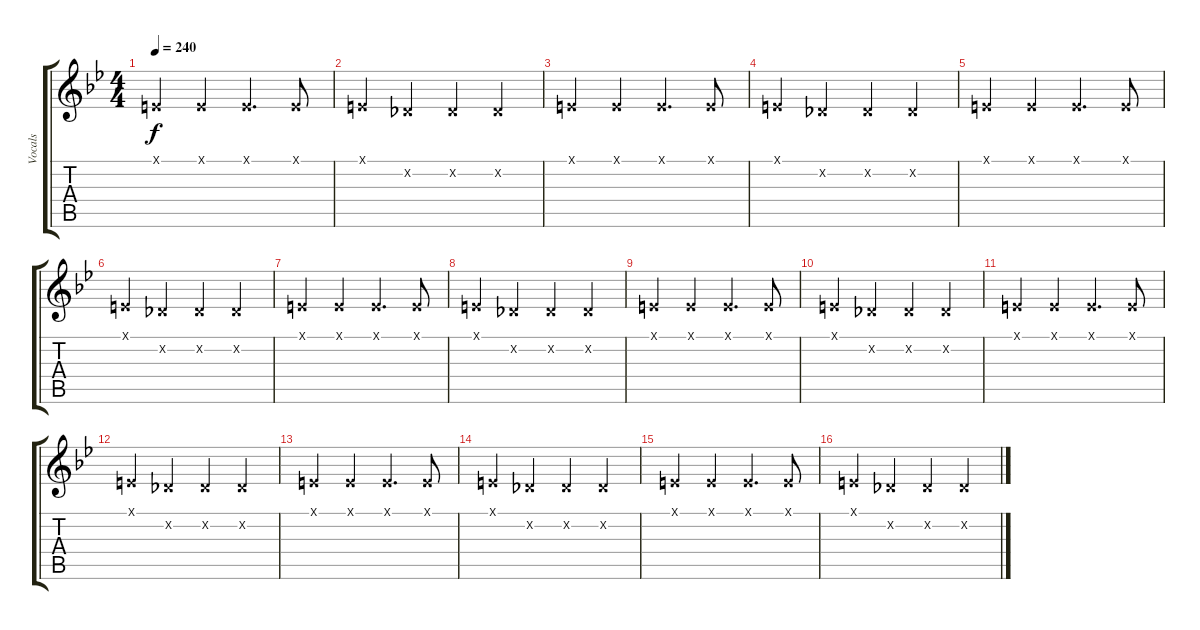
\track ("Vocals" "Vocals") {instrument voiceoohs}
\staff {score tabs}
\tuning (Eb4 Bb3 Gb3 Db3 Ab2 Eb2) {hide}
\ts (4 4)
\tempo 240
\clef g2
\ks bb
1.1{x}.4{dy f} 1.1{x}.4 1.1{x}.4{d} 1.1{x}.8 |
1.1{x}.4 3.2{x}.4 3.2{x}.4 3.2{x}.4 |
1.1{x}.4 1.1{x}.4 1.1{x}.4{d} 1.1{x}.8 |
1.1{x}.4 3.2{x}.4 3.2{x}.4 3.2{x}.4 |
1.1{x}.4 1.1{x}.4 1.1{x}.4{d} 1.1{x}.8 |
1.1{x}.4 3.2{x}.4 3.2{x}.4 3.2{x}.4 |
1.1{x}.4 1.1{x}.4 1.1{x}.4{d} 1.1{x}.8 |
1.1{x}.4 3.2{x}.4 3.2{x}.4 3.2{x}.4 |
1.1{x}.4 1.1{x}.4 1.1{x}.4{d} 1.1{x}.8 |
1.1{x}.4 3.2{x}.4 3.2{x}.4 3.2{x}.4 |
1.1{x}.4 1.1{x}.4 1.1{x}.4{d} 1.1{x}.8 |
1.1{x}.4 3.2{x}.4 3.2{x}.4 3.2{x}.4 |
1.1{x}.4 1.1{x}.4 1.1{x}.4{d} 1.1{x}.8 |
1.1{x}.4 3.2{x}.4 3.2{x}.4 3.2{x}.4 |
1.1{x}.4 1.1{x}.4 1.1{x}.4{d} 1.1{x}.8 |
1.1{x}.4 3.2{x}.4 3.2{x}.4 3.2{x}.4
